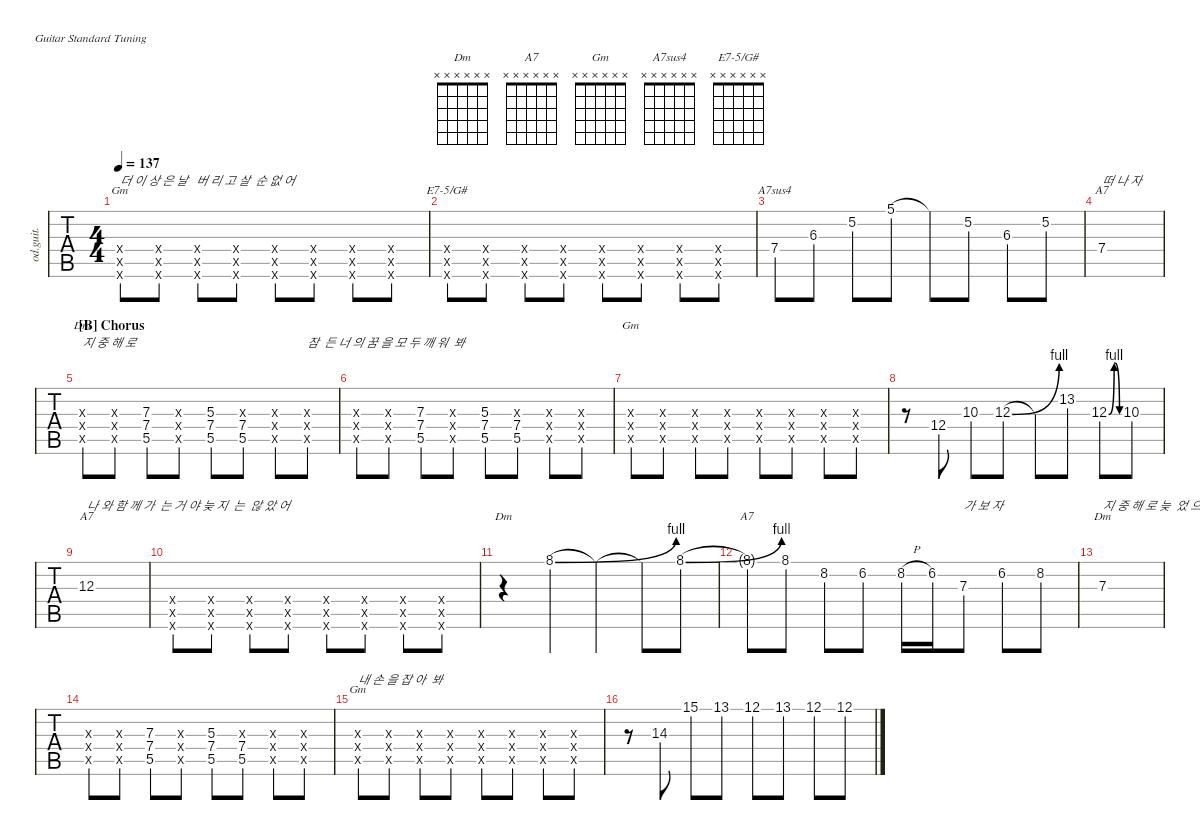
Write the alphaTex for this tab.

\defaultSystemsLayout 4
\hideDynamics
\bracketExtendMode nobrackets
\track ("Guitar1" "od.guit.") {defaultSystemsLayout 4 instrument overdrivenguitar}
\staff {tabs}
\tuning (E4 B3 G3 D3 A2 E2)
\chord ("Dm" x x x x x x)
\chord ("A7" x x x x x x)
\chord ("Gm" x x x x x x)
\chord ("A7sus4" x x x x x x)
\chord ("E7-5/G#" x x x x x x)
\ts (4 4)
\tempo 137
\clef g2
\ks f
(3.6{x acc forcenatural} 5.5{x acc forcenatural} 5.4{x acc forcenatural}).8{ch "Gm" txt "더 이 상 은 날   버 리 고 살  순 없 어" dy mf} (3.6{x acc forcenatural} 5.5{x acc forcenatural} 5.4{x acc forcenatural}).8 (3.6{x acc forcenatural} 5.5{x acc forcenatural} 5.4{x acc forcenatural}).8 (3.6{x acc forcenatural} 5.5{x acc forcenatural} 5.4{x acc forcenatural}).8 (3.6{x acc forcenatural} 5.5{x acc forcenatural} 5.4{x acc forcenatural}).8 (3.6{x acc forcenatural} 5.5{x acc forcenatural} 5.4{x acc forcenatural}).8 (3.6{x acc forcenatural} 5.5{x acc forcenatural} 5.4{x acc forcenatural}).8 (3.6{x acc forcenatural} 5.5{x acc forcenatural} 5.4{x acc forcenatural}).8 |
(4.6{x acc b} 7.5{x acc forcenatural} 6.4{x acc b}).8{ch "E7-5/G#"} (4.6{x acc b} 7.5{x acc forcenatural} 6.4{x acc b}).8 (4.6{x acc b} 7.5{x acc forcenatural} 6.4{x acc b}).8 (4.6{x acc b} 7.5{x acc forcenatural} 6.4{x acc b}).8 (4.6{x acc b} 7.5{x acc forcenatural} 6.4{x acc b}).8 (4.6{x acc b} 7.5{x acc forcenatural} 6.4{x acc b}).8 (4.6{x acc b} 7.5{x acc forcenatural} 6.4{x acc b}).8 (4.6{x acc b} 7.5{x acc forcenatural} 6.4{x acc b}).8 |
7.4{acc forcenatural}.8{ch "A7sus4"} 6.3{acc b}.8 5.2{acc forcenatural}.8 5.1{acc forcenatural}.8 5.1{t acc forcenatural}.8 5.2{acc forcenatural}.8 6.3{acc b}.8 5.2{acc forcenatural}.8 |
7.4{acc forcenatural}.1{ch "A7" txt "떠 나 자"} |
\section ("B" "Chorus")
(5.5{x acc forcenatural} 7.4{x acc forcenatural} 7.3{x acc forcenatural}).8{ch "Dm" txt "지 중 해 로"} (5.5{x acc forcenatural} 7.4{x acc forcenatural} 7.3{x acc forcenatural}).8 (5.5{acc forcenatural} 7.4{acc forcenatural} 7.3{acc forcenatural}).8 (5.5{x acc forcenatural} 7.4{x acc forcenatural} 7.3{x acc forcenatural}).8 (7.4{acc forcenatural} 5.3{acc forcenatural} 5.5{acc forcenatural}).8 (7.4{acc forcenatural} 5.5{acc forcenatural} 7.3{x acc forcenatural}).8 (5.5{x acc forcenatural} 7.4{x acc forcenatural} 7.3{x acc forcenatural}).8 (5.5{x acc forcenatural} 7.4{x acc forcenatural} 7.3{x acc forcenatural}).8{txt "잠  든 너 의 꿈 을 모 두 깨 워  봐"} |
(5.5{x acc forcenatural} 7.4{x acc forcenatural} 7.3{x acc forcenatural}).8 (5.5{x acc forcenatural} 7.4{x acc forcenatural} 7.3{x acc forcenatural}).8 (5.5{acc forcenatural} 7.4{acc forcenatural} 7.3{acc forcenatural}).8 (5.5{x acc forcenatural} 7.4{x acc forcenatural} 7.3{x acc forcenatural}).8 (7.4{acc forcenatural} 5.3{acc forcenatural} 5.5{acc forcenatural}).8 (7.4{acc forcenatural} 5.5{acc forcenatural} 7.3{x acc forcenatural}).8 (5.5{x acc forcenatural} 7.4{x acc forcenatural} 7.3{x acc forcenatural}).8 (5.5{x acc forcenatural} 7.4{x acc forcenatural} 7.3{x acc forcenatural}).8 |
(10.5{x acc forcenatural} 12.4{x acc forcenatural} 12.3{x acc forcenatural}).8{ch "Gm"} (10.5{x acc forcenatural} 12.4{x acc forcenatural} 12.3{x acc forcenatural}).8 (10.5{x acc forcenatural} 12.4{x acc forcenatural} 12.3{x acc forcenatural}).8 (10.5{x acc forcenatural} 12.4{x acc forcenatural} 12.3{x acc forcenatural}).8 (10.5{x acc forcenatural} 12.4{x acc forcenatural} 12.3{x acc forcenatural}).8 (10.5{x acc forcenatural} 12.4{x acc forcenatural} 12.3{x acc forcenatural}).8 (10.5{x acc forcenatural} 12.4{x acc forcenatural} 12.3{x acc forcenatural}).8 (10.5{x acc forcenatural} 12.4{x acc forcenatural} 12.3{x acc forcenatural}).8 |
r.8 12.4{acc forcenatural}.8 10.3{acc forcenatural}.8 12.3{be (bend 0 0 15 4) acc forcenatural}.8 12.3{t}.8 13.2{acc forcenatural}.8 12.3{be (bendrelease 0 0 10.2 4 20.4 4 30 0) acc forcenatural}.8 10.3{acc forcenatural}.8 |
12.3{acc forcenatural}.1{ch "A7" txt "나 와 함 께 가  는 거 야 늦 지  는  않 았 어"} |
(5.6{x acc forcenatural} 7.5{x acc forcenatural} 7.4{x acc forcenatural}).8 (5.6{x acc forcenatural} 7.5{x acc forcenatural} 7.4{x acc forcenatural}).8 (5.6{x acc forcenatural} 7.5{x acc forcenatural} 7.4{x acc forcenatural}).8 (5.6{x acc forcenatural} 7.5{x acc forcenatural} 7.4{x acc forcenatural}).8 (5.6{x acc forcenatural} 7.5{x acc forcenatural} 7.4{x acc forcenatural}).8 (5.6{x acc forcenatural} 7.5{x acc forcenatural} 7.4{x acc forcenatural}).8 (5.6{x acc forcenatural} 7.5{x acc forcenatural} 7.4{x acc forcenatural}).8 (5.6{x acc forcenatural} 7.5{x acc forcenatural} 7.4{x acc forcenatural}).8 |
r.4{ch "Dm"} 8.1{be (bend 0 0 15 4) acc forcenatural}.4 8.1{t}.4 8.1{t}.8 8.1{be (bend 0 0 15 4) acc forcenatural}.8 |
8.1{t}.8{ch "A7"} 8.1{acc forcenatural}.8 8.2{acc forcenatural}.8 6.2{acc forcenatural}.8 8.2{h acc forcenatural}.16 6.2{acc forcenatural}.16 7.3{acc forcenatural}.8{txt "가 보 자"} 6.2{acc forcenatural}.8 8.2{acc forcenatural}.8 |
7.3{acc forcenatural}.1{ch "Dm" txt "지 중 해 로 늦  었 으 면 어 때"} |
(5.5{x acc forcenatural} 7.4{x acc forcenatural} 7.3{x acc forcenatural}).8 (5.5{x acc forcenatural} 7.4{x acc forcenatural} 7.3{x acc forcenatural}).8 (5.5{acc forcenatural} 7.4{acc forcenatural} 7.3{acc forcenatural}).8 (5.5{x acc forcenatural} 7.4{x acc forcenatural} 7.3{x acc forcenatural}).8 (7.4{acc forcenatural} 5.3{acc forcenatural} 5.5{acc forcenatural}).8 (7.4{acc forcenatural} 5.5{acc forcenatural} 7.3{x acc forcenatural}).8 (5.5{x acc forcenatural} 7.4{x acc forcenatural} 7.3{x acc forcenatural}).8 (5.5{x acc forcenatural} 7.4{x acc forcenatural} 7.3{x acc forcenatural}).8 |
(10.5{x acc forcenatural} 12.4{x acc forcenatural} 12.3{x acc forcenatural}).8{ch "Gm" txt "내 손 을 잡 아  봐"} (10.5{x acc forcenatural} 12.4{x acc forcenatural} 12.3{x acc forcenatural}).8 (10.5{x acc forcenatural} 12.4{x acc forcenatural} 12.3{x acc forcenatural}).8 (10.5{x acc forcenatural} 12.4{x acc forcenatural} 12.3{x acc forcenatural}).8 (10.5{x acc forcenatural} 12.4{x acc forcenatural} 12.3{x acc forcenatural}).8 (10.5{x acc forcenatural} 12.4{x acc forcenatural} 12.3{x acc forcenatural}).8 (10.5{x acc forcenatural} 12.4{x acc forcenatural} 12.3{x acc forcenatural}).8 (10.5{x acc forcenatural} 12.4{x acc forcenatural} 12.3{x acc forcenatural}).8 |
r.8 14.3{acc forcenatural}.8 15.1{acc forcenatural}.8 13.1{acc forcenatural}.8 12.1{acc forcenatural}.8 13.1{acc forcenatural}.8 12.1{acc forcenatural}.8 12.1{acc forcenatural}.8
